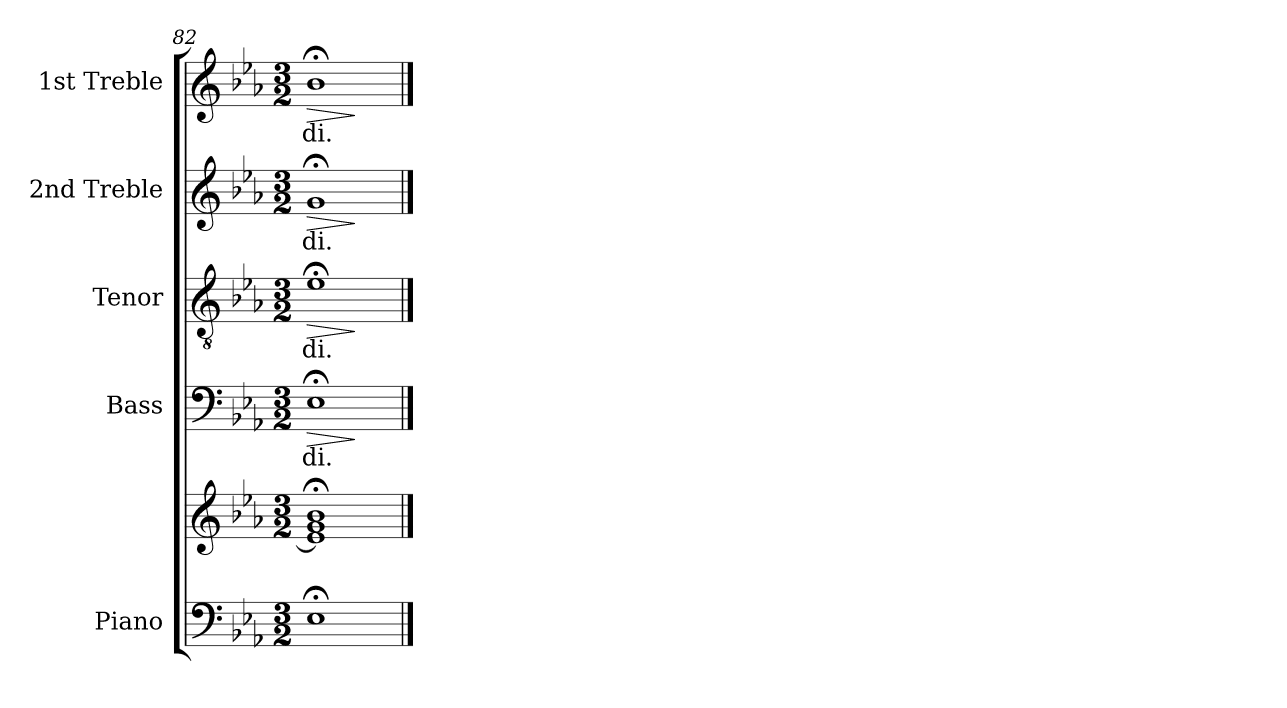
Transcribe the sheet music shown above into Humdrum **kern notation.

**kern	**kern	**kern	**text	**dynam	**kern	**text	**dynam	**kern	**text	**dynam	**kern	**text	**dynam
*part5	*part5	*part4	*part4	*part4	*part3	*part3	*part3	*part2	*part2	*part2	*part1	*part1	*part1
*staff6	*staff5	*staff4	*staff4	*staff4	*staff3	*staff3	*staff3	*staff2	*staff2	*staff2	*staff1	*staff1	*staff1
*I"Piano	*	*I"Bass	*	*	*I"Tenor	*	*	*I"2nd Treble	*	*	*I"1st Treble	*	*
*I'Pno.	*	*I'B.	*	*	*I'T.	*	*	*	*	*	*I'S.	*	*
*clefF4	*clefG2	*clefF4	*	*	*clefGv2	*	*	*clefG2	*	*	*clefG2	*	*
*	*	*	*	*	*ITrd7c12	*	*	*	*	*	*	*	*
*k[b-e-a-]	*k[b-e-a-]	*k[b-e-a-]	*	*	*k[b-e-a-]	*	*	*k[b-e-a-]	*	*	*k[b-e-a-]	*	*
*c:	*c:	*c:	*	*	*c:	*	*	*c:	*	*	*c:	*	*
*M3/2	*M3/2	*M3/2	*	*	*M3/2	*	*	*M3/2	*	*	*M3/2	*	*
=82	=82	=82	=82	=82	=82	=82	=82	=82	=82	=82	=82	=82	=82
*	*^	*	*	*	*	*	*	*	*	*	*	*	*
*	*	*^	*	*	*	*	*	*	*	*	*	*	*	*
!	!	!	!	!	!LO:LY:b:color=#000000	!LO:HP:b	!	!	!	!	!	!	!	!	!
!	!	!	!	!	!	!	!	!LO:LY:b:color=#000000	!LO:HP:b	!	!	!	!	!	!
!	!	!	!	!	!	!	!	!	!	!	!LO:LY:b:color=#000000	!LO:HP:b	!	!	!
!	!	!	!	!	!	!	!	!	!	!	!	!	!	!LO:LY:b:color=#000000	!LO:HP:b
1E-;i	1b-;i	1gi	1e-i]	1E-;i	-di.	>	1E-;i	-di.	>	1g;i	-di.	>	1b-;i	-di.	>
*	*v	*v	*v	*	*	*	*	*	*	*	*	*	*	*	*
.	.	.	.	]	.	.	]	.	.	]	.	.	]
==	==	==	==	==	==	==	==	==	==	==	==	==	==
*-	*-	*-	*-	*-	*-	*-	*-	*-	*-	*-	*-	*-	*-
